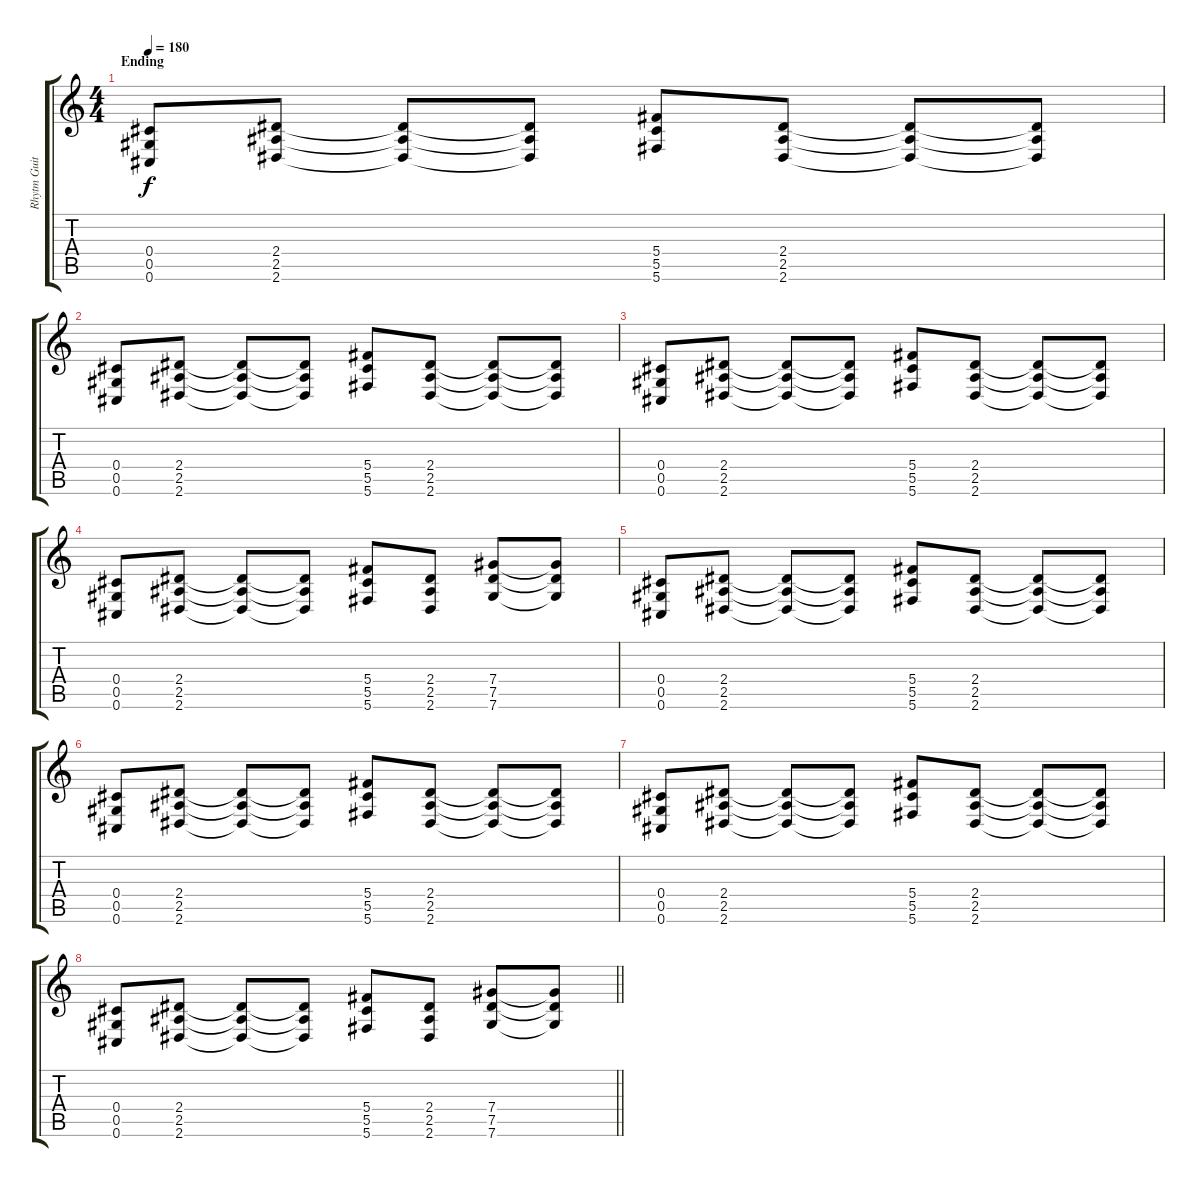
\track ("Rhytm Guitar [L]" "Rhytm Guit") {instrument distortionguitar}
\staff {score tabs}
\tuning (Eb4 Bb3 Gb3 Db3 Ab2 Db2) {hide}
\ts (4 4)
\section ("" "Ending")
\tempo 180
\clef g2
\ks c
(0.4 0.5 0.6).8{dy f} (2.4 2.5 2.6).8 (2.4{t} 2.5{t} 2.6{t}).8 (2.4{t} 2.5{t} 2.6{t}).8 (5.4 5.5 5.6).8 (2.4 2.5 2.6).8 (2.4{t} 2.5{t} 2.6{t}).8 (2.4{t} 2.5{t} 2.6{t}).8 |
(0.4 0.5 0.6).8 (2.4 2.5 2.6).8 (2.4{t} 2.5{t} 2.6{t}).8 (2.4{t} 2.5{t} 2.6{t}).8 (5.4 5.5 5.6).8 (2.4 2.5 2.6).8 (2.4{t} 2.5{t} 2.6{t}).8 (2.4{t} 2.5{t} 2.6{t}).8 |
(0.4 0.5 0.6).8 (2.4 2.5 2.6).8 (2.4{t} 2.5{t} 2.6{t}).8 (2.4{t} 2.5{t} 2.6{t}).8 (5.4 5.5 5.6).8 (2.4 2.5 2.6).8 (2.4{t} 2.5{t} 2.6{t}).8 (2.4{t} 2.5{t} 2.6{t}).8 |
(0.4 0.5 0.6).8 (2.4 2.5 2.6).8 (2.4{t} 2.5{t} 2.6{t}).8 (2.4{t} 2.5{t} 2.6{t}).8 (5.4 5.5 5.6).8 (2.4 2.5 2.6).8 (7.4 7.5 7.6).8 (7.4{t} 7.5{t} 7.6{t}).8 |
(0.4 0.5 0.6).8 (2.4 2.5 2.6).8 (2.4{t} 2.5{t} 2.6{t}).8 (2.4{t} 2.5{t} 2.6{t}).8 (5.4 5.5 5.6).8 (2.4 2.5 2.6).8 (2.4{t} 2.5{t} 2.6{t}).8 (2.4{t} 2.5{t} 2.6{t}).8 |
(0.4 0.5 0.6).8 (2.4 2.5 2.6).8 (2.4{t} 2.5{t} 2.6{t}).8 (2.4{t} 2.5{t} 2.6{t}).8 (5.4 5.5 5.6).8 (2.4 2.5 2.6).8 (2.4{t} 2.5{t} 2.6{t}).8 (2.4{t} 2.5{t} 2.6{t}).8 |
(0.4 0.5 0.6).8 (2.4 2.5 2.6).8 (2.4{t} 2.5{t} 2.6{t}).8 (2.4{t} 2.5{t} 2.6{t}).8 (5.4 5.5 5.6).8 (2.4 2.5 2.6).8 (2.4{t} 2.5{t} 2.6{t}).8 (2.4{t} 2.5{t} 2.6{t}).8 |
\barLineRight lightlight
(0.4 0.5 0.6).8 (2.4 2.5 2.6).8 (2.4{t} 2.5{t} 2.6{t}).8 (2.4{t} 2.5{t} 2.6{t}).8 (5.4 5.5 5.6).8 (2.4 2.5 2.6).8 (7.4 7.5 7.6).8 (7.4{t} 7.5{t} 7.6{t}).8
